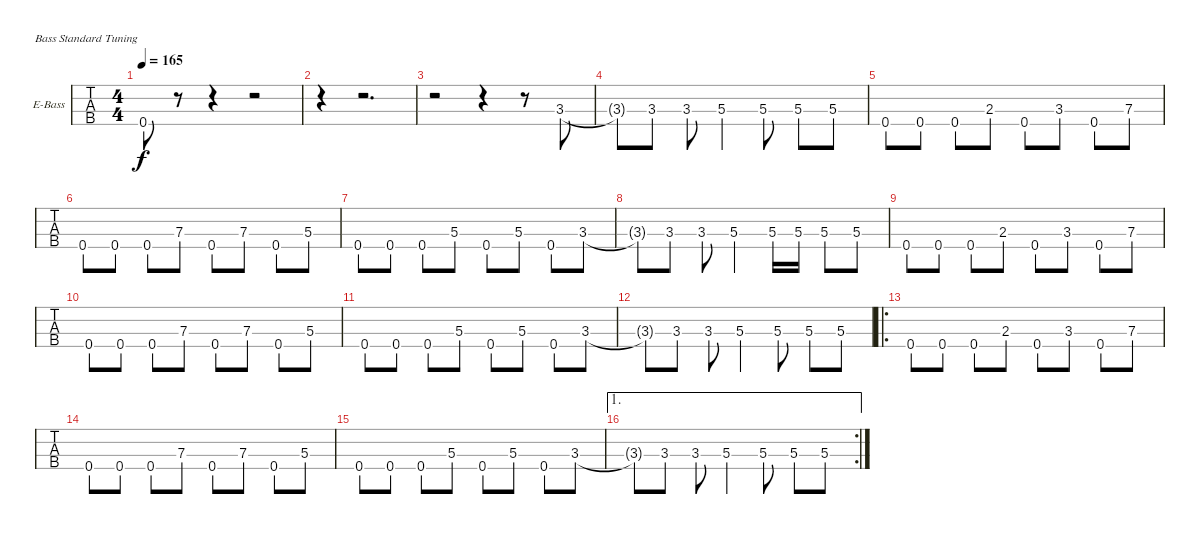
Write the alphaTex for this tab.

\bracketExtendMode groupsimilarinstruments
\firstSystemTrackNameOrientation horizontal
\otherSystemsTrackNameOrientation horizontal
\track ("Bass" "E-Bass") {instrument slapbass1}
\staff {tabs}
\tuning (G2 D2 A1 E1)
\ts (4 4)
\beaming (8 2 2 2 2)
\tempo 165
\clef f4
\ks c
0.4.8{dy f instrument slapbass1} r.8 r.4 r.2 |
r.4 r.2{d} |
r.2 r.4 r.8 3.3.8 |
3.3{t}.8 3.3.8 3.3.8 5.3.4 5.3.8 5.3.8 5.3.8 |
0.4.8 0.4.8 0.4.8 2.3.8 0.4.8 3.3.8 0.4.8 7.3.8 |
0.4.8 0.4.8 0.4.8 7.3.8 0.4.8 7.3.8 0.4.8 5.3.8 |
0.4.8 0.4.8 0.4.8 5.3.8 0.4.8 5.3.8 0.4.8 3.3.8 |
3.3{t}.8 3.3.8 3.3.8 5.3.4 5.3.16 5.3.16 5.3.8 5.3.8 |
0.4.8 0.4.8 0.4.8 2.3.8 0.4.8 3.3.8 0.4.8 7.3.8 |
0.4.8 0.4.8 0.4.8 7.3.8 0.4.8 7.3.8 0.4.8 5.3.8 |
0.4.8 0.4.8 0.4.8 5.3.8 0.4.8 5.3.8 0.4.8 3.3.8 |
3.3{t}.8 3.3.8 3.3.8 5.3.4 5.3.8 5.3.8 5.3.8 |
\ro
0.4.8 0.4.8 0.4.8 2.3.8 0.4.8 3.3.8 0.4.8 7.3.8 |
0.4.8 0.4.8 0.4.8 7.3.8 0.4.8 7.3.8 0.4.8 5.3.8 |
0.4.8 0.4.8 0.4.8 5.3.8 0.4.8 5.3.8 0.4.8 3.3.8 |
\ae 1
\rc 2
3.3{t}.8 3.3.8 3.3.8 5.3.4 5.3.8 5.3.8 5.3.8
